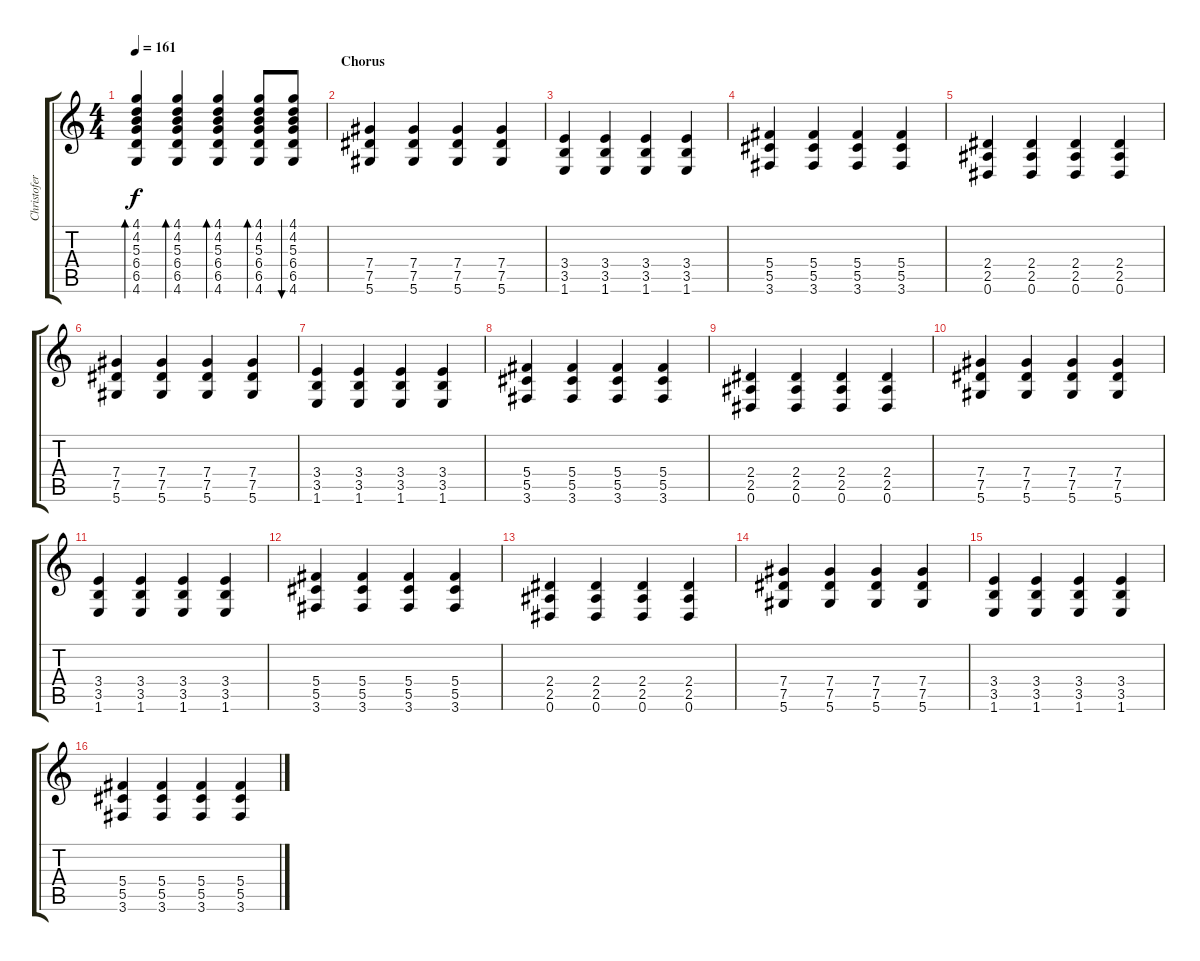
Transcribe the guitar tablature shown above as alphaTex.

\track ("Christofer Johnsson" "Christofer") {instrument overdrivenguitar}
\staff {score tabs}
\tuning (Eb4 Bb3 Gb3 Db3 Ab2 Eb2) {hide}
\ts (4 4)
\tempo 161
\clef g2
\ks c
(4.1 4.2 5.3 6.4 6.5 4.6).4{bd 60 dy f} (4.1 4.2 5.3 6.4 6.5 4.6).4{bd 60} (4.1 4.2 5.3 6.4 6.5 4.6).4{bd 60} (4.1 4.2 5.3 6.4 6.5 4.6).8{bd 60} (4.1 4.2 5.3 6.4 6.5 4.6).8{bu 60} |
\section ("" "Chorus")
(7.4 7.5 5.6).4{volume 13 instrument overdrivenguitar} (7.4 7.5 5.6).4 (7.4 7.5 5.6).4 (7.4 7.5 5.6).4 |
(3.4 3.5 1.6).4 (3.4 3.5 1.6).4 (3.4 3.5 1.6).4 (3.4 3.5 1.6).4 |
(5.4 5.5 3.6).4 (5.4 5.5 3.6).4 (5.4 5.5 3.6).4 (5.4 5.5 3.6).4 |
(2.4 2.5 0.6).4 (2.4 2.5 0.6).4 (2.4 2.5 0.6).4 (2.4 2.5 0.6).4 |
(7.4 7.5 5.6).4 (7.4 7.5 5.6).4 (7.4 7.5 5.6).4 (7.4 7.5 5.6).4 |
(3.4 3.5 1.6).4 (3.4 3.5 1.6).4 (3.4 3.5 1.6).4 (3.4 3.5 1.6).4 |
(5.4 5.5 3.6).4 (5.4 5.5 3.6).4 (5.4 5.5 3.6).4 (5.4 5.5 3.6).4 |
(2.4 2.5 0.6).4 (2.4 2.5 0.6).4 (2.4 2.5 0.6).4 (2.4 2.5 0.6).4 |
(7.4 7.5 5.6).4{volume 13 instrument overdrivenguitar} (7.4 7.5 5.6).4 (7.4 7.5 5.6).4 (7.4 7.5 5.6).4 |
(3.4 3.5 1.6).4 (3.4 3.5 1.6).4 (3.4 3.5 1.6).4 (3.4 3.5 1.6).4 |
(5.4 5.5 3.6).4 (5.4 5.5 3.6).4 (5.4 5.5 3.6).4 (5.4 5.5 3.6).4 |
(2.4 2.5 0.6).4 (2.4 2.5 0.6).4 (2.4 2.5 0.6).4 (2.4 2.5 0.6).4 |
(7.4 7.5 5.6).4 (7.4 7.5 5.6).4 (7.4 7.5 5.6).4 (7.4 7.5 5.6).4 |
(3.4 3.5 1.6).4 (3.4 3.5 1.6).4 (3.4 3.5 1.6).4 (3.4 3.5 1.6).4 |
(5.4 5.5 3.6).4 (5.4 5.5 3.6).4 (5.4 5.5 3.6).4 (5.4 5.5 3.6).4
